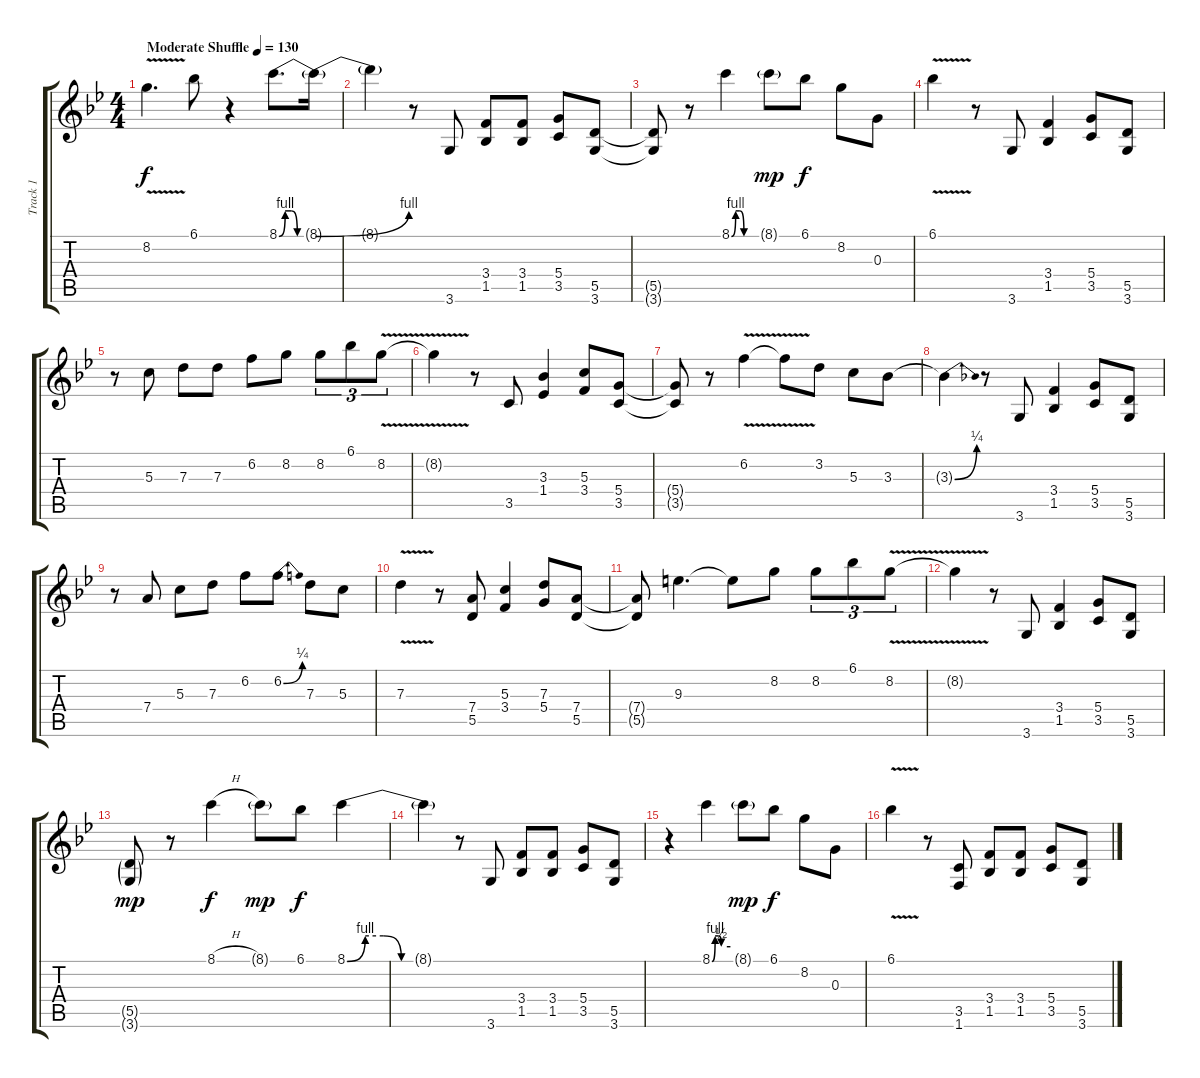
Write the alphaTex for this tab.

\track ("Track 1" "Track 1") {instrument overdrivenguitar}
\staff {score tabs}
\tuning (E4 B3 G3 D3 A2 E2) {hide}
\ts (4 4)
\tempo (130 "Moderate Shuffle")
\clef g2
\ks bb
8.2{v}.4{d dy f instrument overdrivenguitar} 6.1.8 r.4 8.1{be (custom 0 0 10 4 20 4 30 0 60 0)}.8{d} 8.1{be (bend 0 0 60 4) t}.16 |
8.1{t}.4 r.8 3.6.8 (3.4 1.5).8 (3.4 1.5).8 (5.4 3.5).8 (5.5 3.6).8 |
(5.5{t} 3.6{t}).8 r.8 8.1{be (custom 0 0 10 4 20 4 30 0 60 0)}.4 8.1{g}.8{dy mp} 6.1.8{dy f} 8.2.8 0.3.8 |
6.1{v}.4 r.8 3.6.8 (3.4 1.5).4 (5.4 3.5).8 (5.5 3.6).8 |
r.8 5.3.8 7.3.8 7.3.8 6.2.8 8.2.8 8.2.8{tu (3 2)} 6.1.8{tu (3 2)} 8.2{v}.8{tu (3 2)} |
8.2{t}.4 r.8 3.5.8 (3.3 1.4).4 (5.3 3.4).8 (5.4 3.5).8 |
(5.4{t} 3.5{t}).8 r.8 6.2{v}.4 6.2{t}.8 3.2.8 5.3.8 3.3.8 |
3.3{be (bend 0 0 60 1) t}.4 r.8 3.6.8 (3.4 1.5).4 (5.4 3.5).8 (5.5 3.6).8 |
r.8 7.4.8 5.3.8 7.3.8 6.2.8 6.2{be (bend 0 0 60 1)}.8 7.3.8 5.3.8 |
7.3{v}.4 r.8 (7.4 5.5).8 (5.3 3.4).4 (7.3 5.4).8 (7.4 5.5).8 |
(7.4{t} 5.5{t}).8 9.3.4{d} 9.3{t}.8 8.2.8 8.2.8{tu (3 2)} 6.1.8{tu (3 2)} 8.2{v}.8{tu (3 2)} |
8.2{t}.4 r.8 3.6.8 (3.4 1.5).4 (5.4 3.5).8 (5.5 3.6).8 |
(5.5{g} 3.6{g}).8{dy mp} r.8 8.1{h}.4{dy f} 8.1{g}.8{dy mp} 6.1.8{dy f} 8.1{be (custom 0 0 10 4 20 4 30 0 60 0)}.4 |
8.1{t}.4 r.8 3.6.8 (3.4 1.5).8 (3.4 1.5).8 (5.4 3.5).8 (5.5 3.6).8 |
r.4 8.1{be (custom 0 0 10 4 20 4 30 2 60 2)}.4 8.1{g}.8{dy mp} 6.1.8{dy f} 8.2.8 0.3.8 |
6.1{v}.4 r.8 (3.5 1.6).8 (3.4 1.5).8 (3.4 1.5).8 (5.4 3.5).8 (5.5 3.6).8
